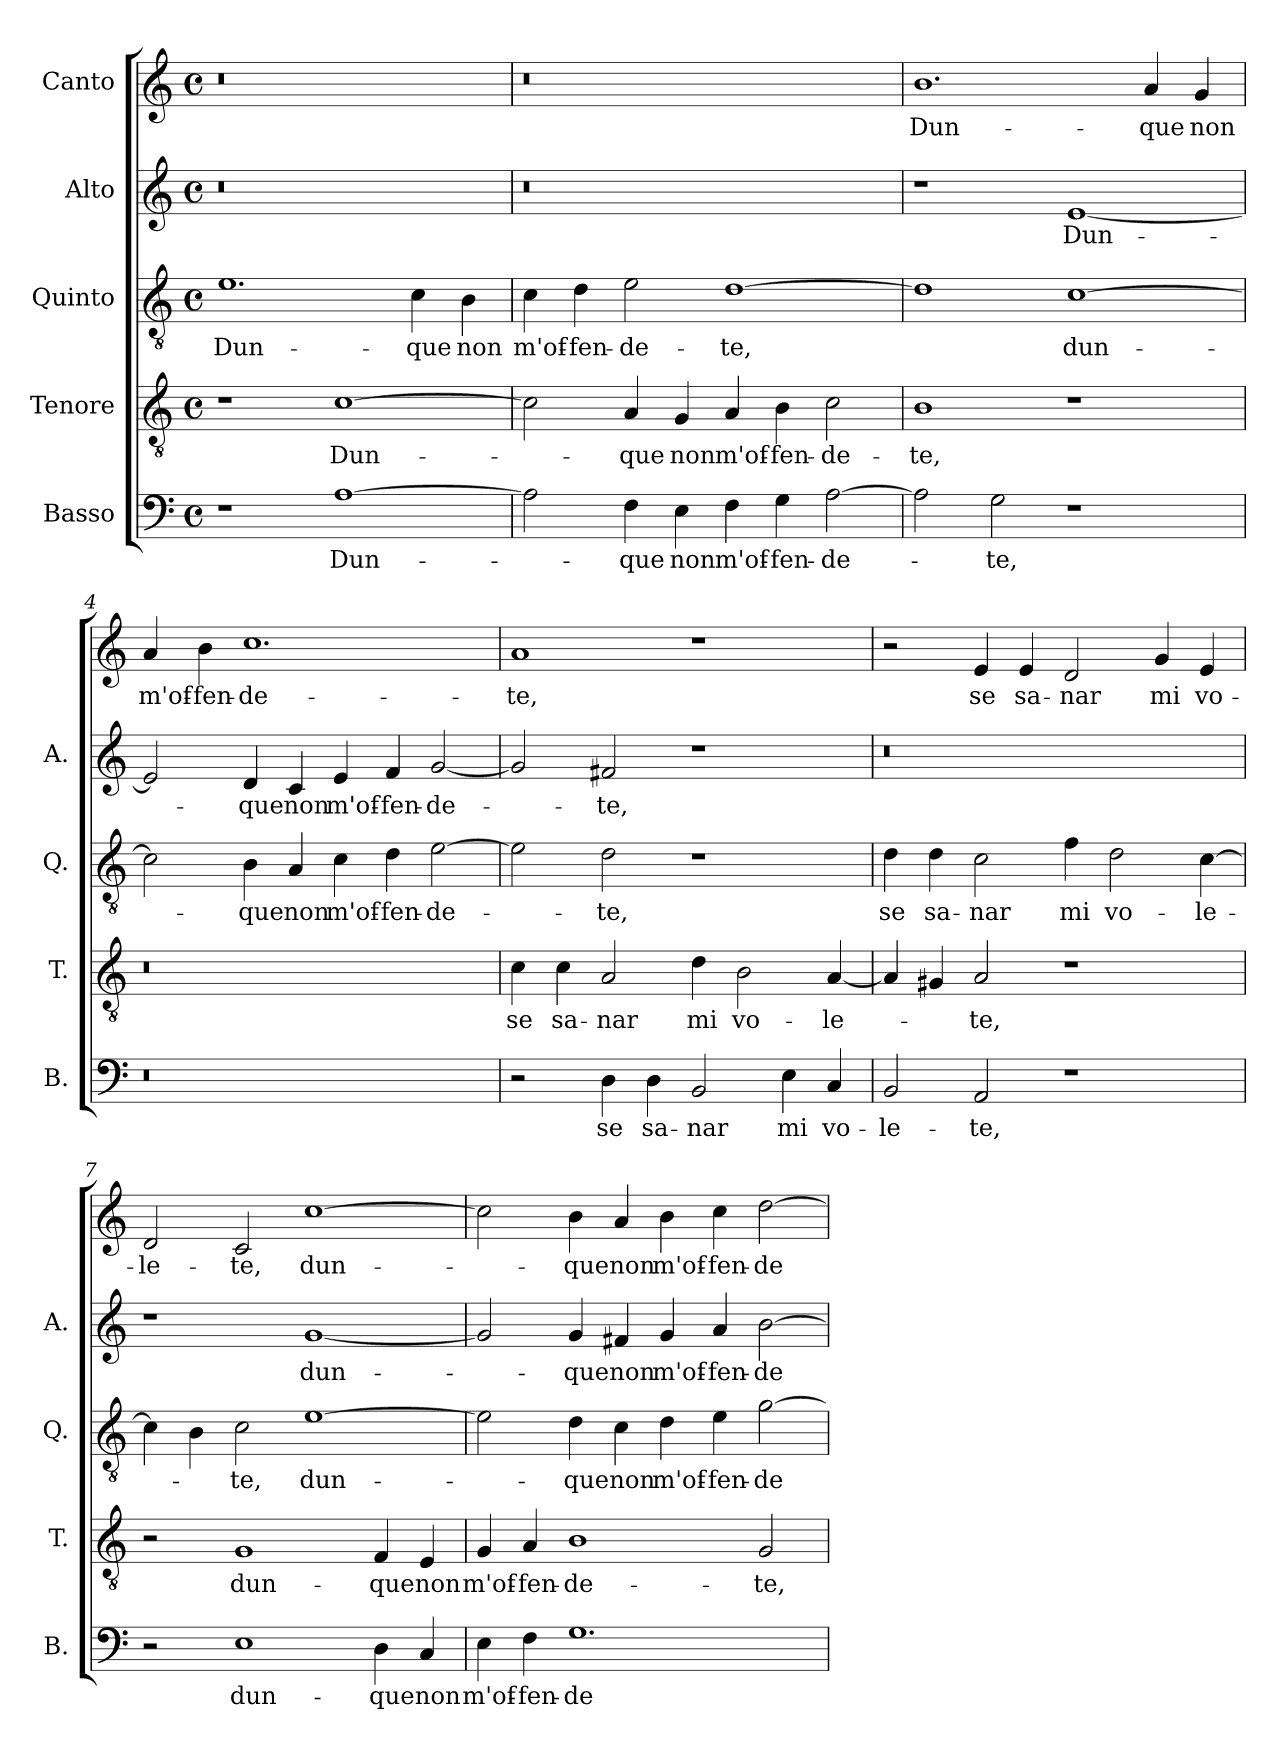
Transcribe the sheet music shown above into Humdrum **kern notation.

**kern	**text	**kern	**text	**kern	**text	**kern	**text	**kern	**text
*part5	*part5	*part4	*part4	*part3	*part3	*part2	*part2	*part1	*part1
*staff5	*staff5	*staff4	*staff4	*staff3	*staff3	*staff2	*staff2	*staff1	*staff1
*I"Basso	*	*I"Tenore	*	*I"Quinto	*	*I"Alto	*	*I"Canto	*
*I'B.	*	*I'T.	*	*I'Q.	*	*I'A.	*	*	*
*clefF4	*	*clefGv2	*	*clefGv2	*	*clefG2	*	*clefG2	*
*k[]	*	*k[]	*	*k[]	*	*k[]	*	*k[]	*
*C:	*	*C:	*	*C:	*	*C:	*	*C:	*
*M4/4	*	*M4/4	*	*M4/4	*	*M4/4	*	*M4/4	*
*met(c)	*	*met(c)	*	*met(c)	*	*met(c)	*	*met(c)	*
=1	=1	=1	=1	=1	=1	=1	=1	=1	=1
!	!	!	!	!	!	!LO:N:vis=0	!	!LO:N:vis=0	!
1r	.	1r	.	1.e\	Dun-	1r	.	1r	.
[1A\	Dun-	[1c\	Dun-	.	.	1ryy	.	1ryy	.
.	.	.	.	4c\	-que	.	.	.	.
.	.	.	.	4B\	non	.	.	.	.
=2	=2	=2	=2	=2	=2	=2	=2	=2	=2
!	!	!	!	!	!	!LO:N:vis=0	!	!LO:N:vis=0	!
2A\]	.	2c\]	.	4c\	m'of-	1r	.	1r	.
.	.	.	.	4d\	-fen-	.	.	.	.
4F\	-que	4A/	-que	2e\	-de-	.	.	.	.
4E\	non	4G/	non	.	.	.	.	.	.
4F\	m'of-	4A/	m'of-	[1d\	-te,	1ryy	.	1ryy	.
4G\	-fen-	4B\	-fen-	.	.	.	.	.	.
[2A\	-de-	2c\	-de-	.	.	.	.	.	.
=3	=3	=3	=3	=3	=3	=3	=3	=3	=3
2A\]	.	1B\	-te,	1d\]	.	1r	.	1.b\	Dun-
2G\	-te,	.	.	.	.	.	.	.	.
1r	.	1r	.	[1c\	dun-	[1e/	Dun-	.	.
.	.	.	.	.	.	.	.	4a/	-que
.	.	.	.	.	.	.	.	4g/	non
=4	=4	=4	=4	=4	=4	=4	=4	=4	=4
!LO:N:vis=0	!	!LO:N:vis=0	!	!	!	!	!	!	!
1r	.	1r	.	2c\]	.	2e/]	.	4a/	m'of-
.	.	.	.	.	.	.	.	4b\	-fen-
.	.	.	.	4B\	-que	4d/	-que	1.cc\	-de-
.	.	.	.	4A/	non	4c/	non	.	.
1ryy	.	1ryy	.	4c\	m'of-	4e/	m'of-	.	.
.	.	.	.	4d\	-fen-	4f/	-fen-	.	.
.	.	.	.	[2e\	-de-	[2g/	-de-	.	.
=5	=5	=5	=5	=5	=5	=5	=5	=5	=5
2r	.	4c\	se	2e\]	.	2g/]	.	1a/	-te,
.	.	4c\	sa-	.	.	.	.	.	.
4D\	se	2A/	-nar	2d\	-te,	2f#X/	-te,	.	.
4D\	sa-	.	.	.	.	.	.	.	.
2BB/	-nar	4d\	mi	1r	.	1r	.	1r	.
.	.	2B\	vo-	.	.	.	.	.	.
4E\	mi	.	.	.	.	.	.	.	.
4C/	vo-	[4A/	-le-	.	.	.	.	.	.
=6	=6	=6	=6	=6	=6	=6	=6	=6	=6
!	!	!	!	!	!	!LO:N:vis=0	!	!	!
2BB/	-le-	4A/]	.	4d\	se	1r	.	2r	.
.	.	4G#X/	.	4d\	sa-	.	.	.	.
2AA/	-te,	2A/	-te,	2c\	-nar	.	.	4e/	se
.	.	.	.	.	.	.	.	4e/	sa-
1r	.	1r	.	4f\	mi	1ryy	.	2d/	-nar
.	.	.	.	2d\	vo-	.	.	.	.
.	.	.	.	.	.	.	.	4g/	mi
.	.	.	.	[4c\	-le-	.	.	4e/	vo-
=7	=7	=7	=7	=7	=7	=7	=7	=7	=7
2r	.	2r	.	4c\]	.	1r	.	2d/	-le-
.	.	.	.	4B\	.	.	.	.	.
1E\	dun-	1G/	dun-	2c\	-te,	.	.	2c/	-te,
.	.	.	.	[1e\	dun-	[1g/	dun-	[1cc\	dun-
4D\	-que	4F/	-que	.	.	.	.	.	.
4C/	non	4E/	non	.	.	.	.	.	.
=8	=8	=8	=8	=8	=8	=8	=8	=8	=8
4E\	m'of-	4G/	m'of-	2e\]	.	2g/]	.	2cc\]	.
4F\	-fen-	4A/	-fen-	.	.	.	.	.	.
1.G\	-de-	1B\	-de-	4d\	-que	4g/	-que	4b\	-que
.	.	.	.	4c\	non	4f#X/	non	4a/	non
.	.	.	.	4d\	m'of-	4g/	m'of-	4b\	m'of-
.	.	.	.	4e\	-fen-	4a/	-fen-	4cc\	-fen-
.	.	2G/	-te,	[2g\	-de-	[2b\	-de-	[2dd\	-de-
=	=	=	=	=	=	=	=	=	=
*-	*-	*-	*-	*-	*-	*-	*-	*-	*-
